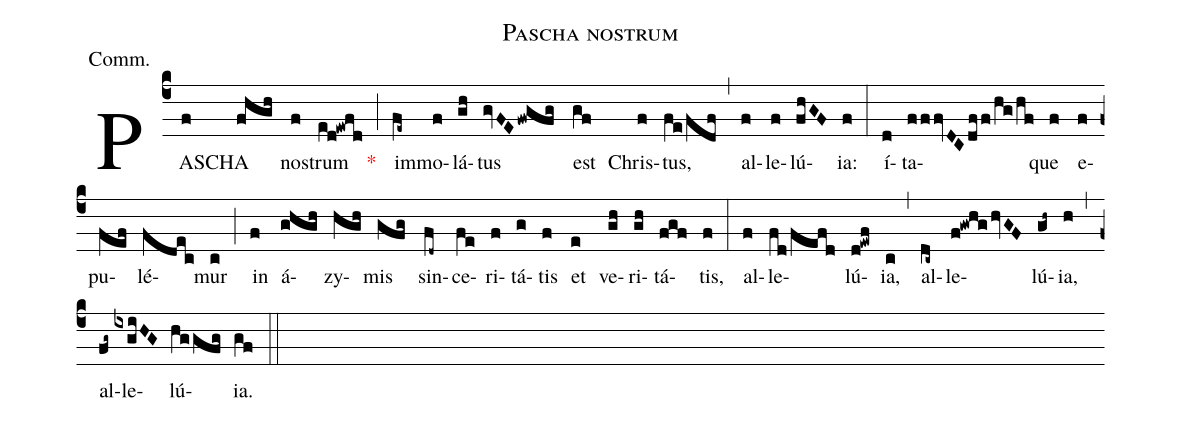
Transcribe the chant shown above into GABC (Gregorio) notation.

name:Pascha nostrum;
annotation:Comm.;
mode:VI.;
office-part:Communion;
%%
(c4) PA(f)SCHA(fhgh) nos(f)trum(ed!ewfd) <v>\red{*}</v>(;) im(fe~)mo(f)lá(gh)tus(gvFE/fwgfg) est(gf) Chris(f)tus,(fe/fdf) (,) al(f)le(f)lú(fhGF)ia:(f) (:) í(d)ta(fffvDC/dff/hg/hf)que(f) e(f)pu(fef)lé(fdec)mur(c) (;) in(f) á(ghgh)zy(hgh)mis(gfg) sin(fd~)ce(fe)ri(f)tá(g)tis(f) et(e) ve(gh)ri(gh)tá(fgf)tis,(f) (:) al(f)le(fd/fefd)lú(d!ewf)ia,(c) (,) al(dc~)le(f!gwhg/hvGF)lú(gh~)ia,(h) (,) al(fg~)le(ixgiHG)lú(hggfg)ia.(gf) (::)
